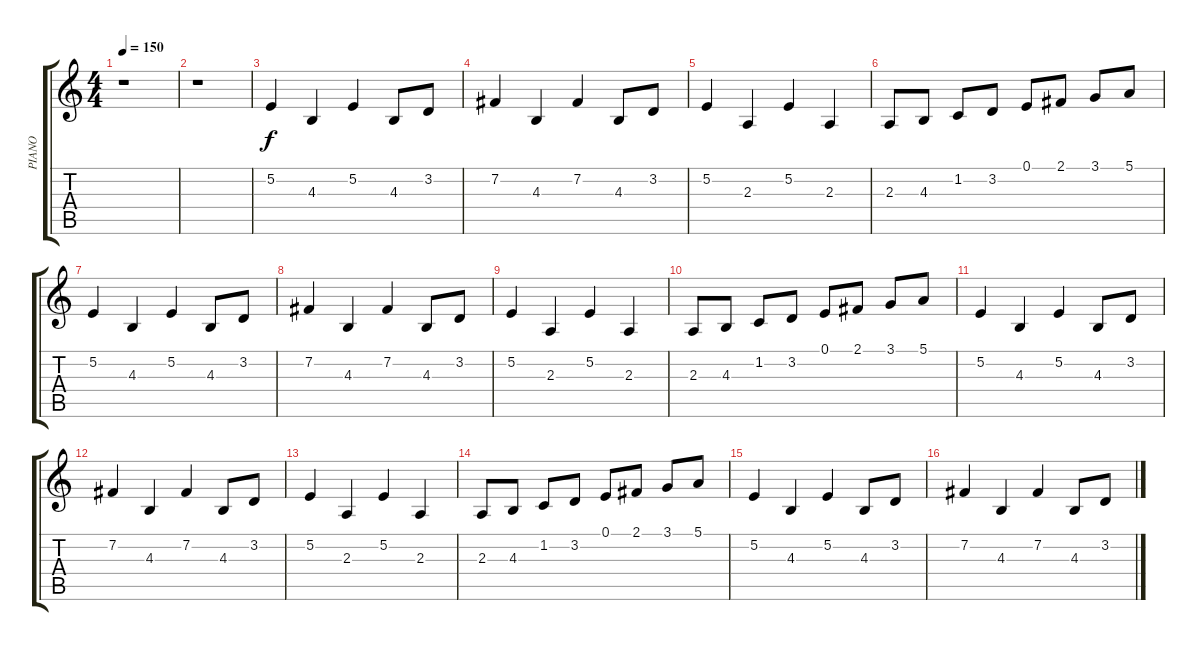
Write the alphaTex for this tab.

\track ("PIANO" "PIANO") {instrument acousticgrandpiano}
\staff {score tabs}
\tuning (E4 B3 G3 D3 A2 E2) {hide}
\ts (4 4)
\tempo 150
\clef g2
\ks c
r.1{dy f} |
r.1 |
5.2.4{volume 10 instrument acousticgrandpiano} 4.3.4 5.2.4 4.3.8 3.2.8 |
7.2.4 4.3.4 7.2.4 4.3.8 3.2.8 |
5.2.4 2.3.4 5.2.4 2.3.4 |
2.3.8 4.3.8 1.2.8 3.2.8 0.1.8 2.1.8 3.1.8 5.1.8 |
5.2.4 4.3.4 5.2.4 4.3.8 3.2.8 |
7.2.4 4.3.4 7.2.4 4.3.8 3.2.8 |
5.2.4 2.3.4 5.2.4 2.3.4 |
2.3.8 4.3.8 1.2.8 3.2.8 0.1.8 2.1.8 3.1.8 5.1.8 |
5.2.4 4.3.4 5.2.4 4.3.8 3.2.8 |
7.2.4 4.3.4 7.2.4 4.3.8 3.2.8 |
5.2.4 2.3.4 5.2.4 2.3.4 |
2.3.8 4.3.8 1.2.8 3.2.8 0.1.8 2.1.8 3.1.8 5.1.8 |
5.2.4{volume 7} 4.3.4 5.2.4 4.3.8 3.2.8 |
7.2.4 4.3.4 7.2.4 4.3.8 3.2.8
